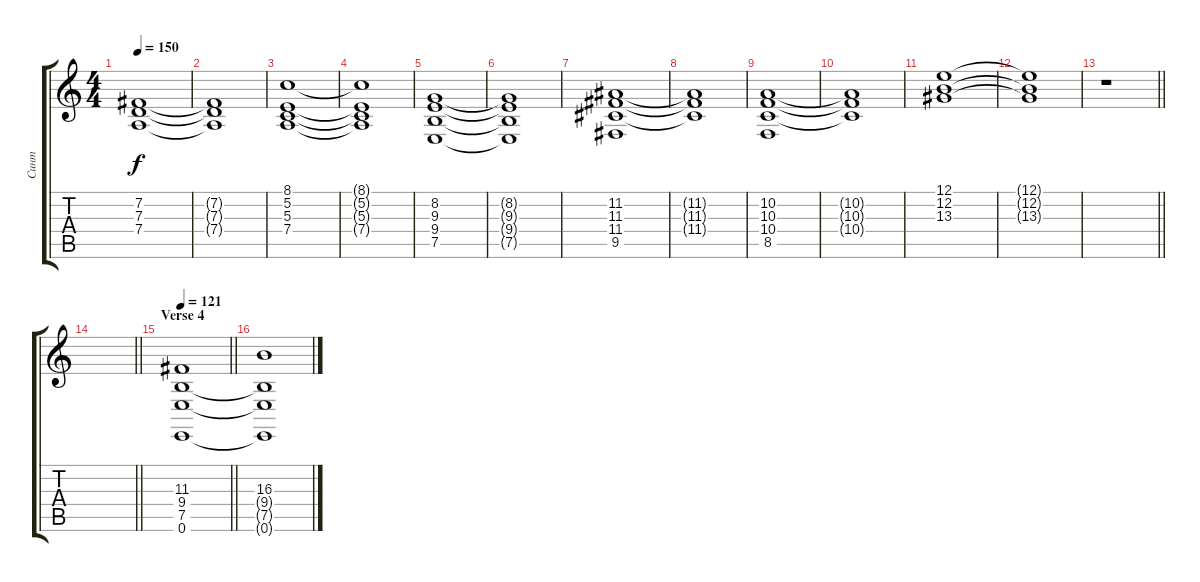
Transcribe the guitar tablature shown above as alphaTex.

\track ("Синт" "Синт") {instrument violin}
\staff {score tabs}
\tuning (E4 B3 G3 D3 A2 E2) {hide}
\ts (4 4)
\tempo 150
\clef g2
\ks c
(7.2 7.3 7.4).1{dy f} |
(7.2{t} 7.3{t} 7.4{t}).1 |
(8.1 5.2 5.3 7.4).1 |
(8.1{t} 5.2{t} 5.3{t} 7.4{t}).1 |
(8.2 9.3 9.4 7.5).1 |
(8.2{t} 9.3{t} 9.4{t} 7.5{t}).1 |
(11.2 11.3 11.4 9.5).1 |
(11.2{t} 11.3{t} 11.4{t}).1 |
(10.2 10.3 10.4 8.5).1 |
(10.2{t} 10.3{t} 10.4{t}).1 |
(12.1 12.2 13.3).1 |
(12.1{t} 12.2{t} 13.3{t}).1 |
\barLineRight lightlight
r.1 |
\barLineRight lightlight
|
\section ("" "Verse 4")
\tempo 121
\barLineRight lightlight
(11.3 9.4 7.5 0.6).1 |
(16.3 9.4{t} 7.5{t} 0.6{t}).1
